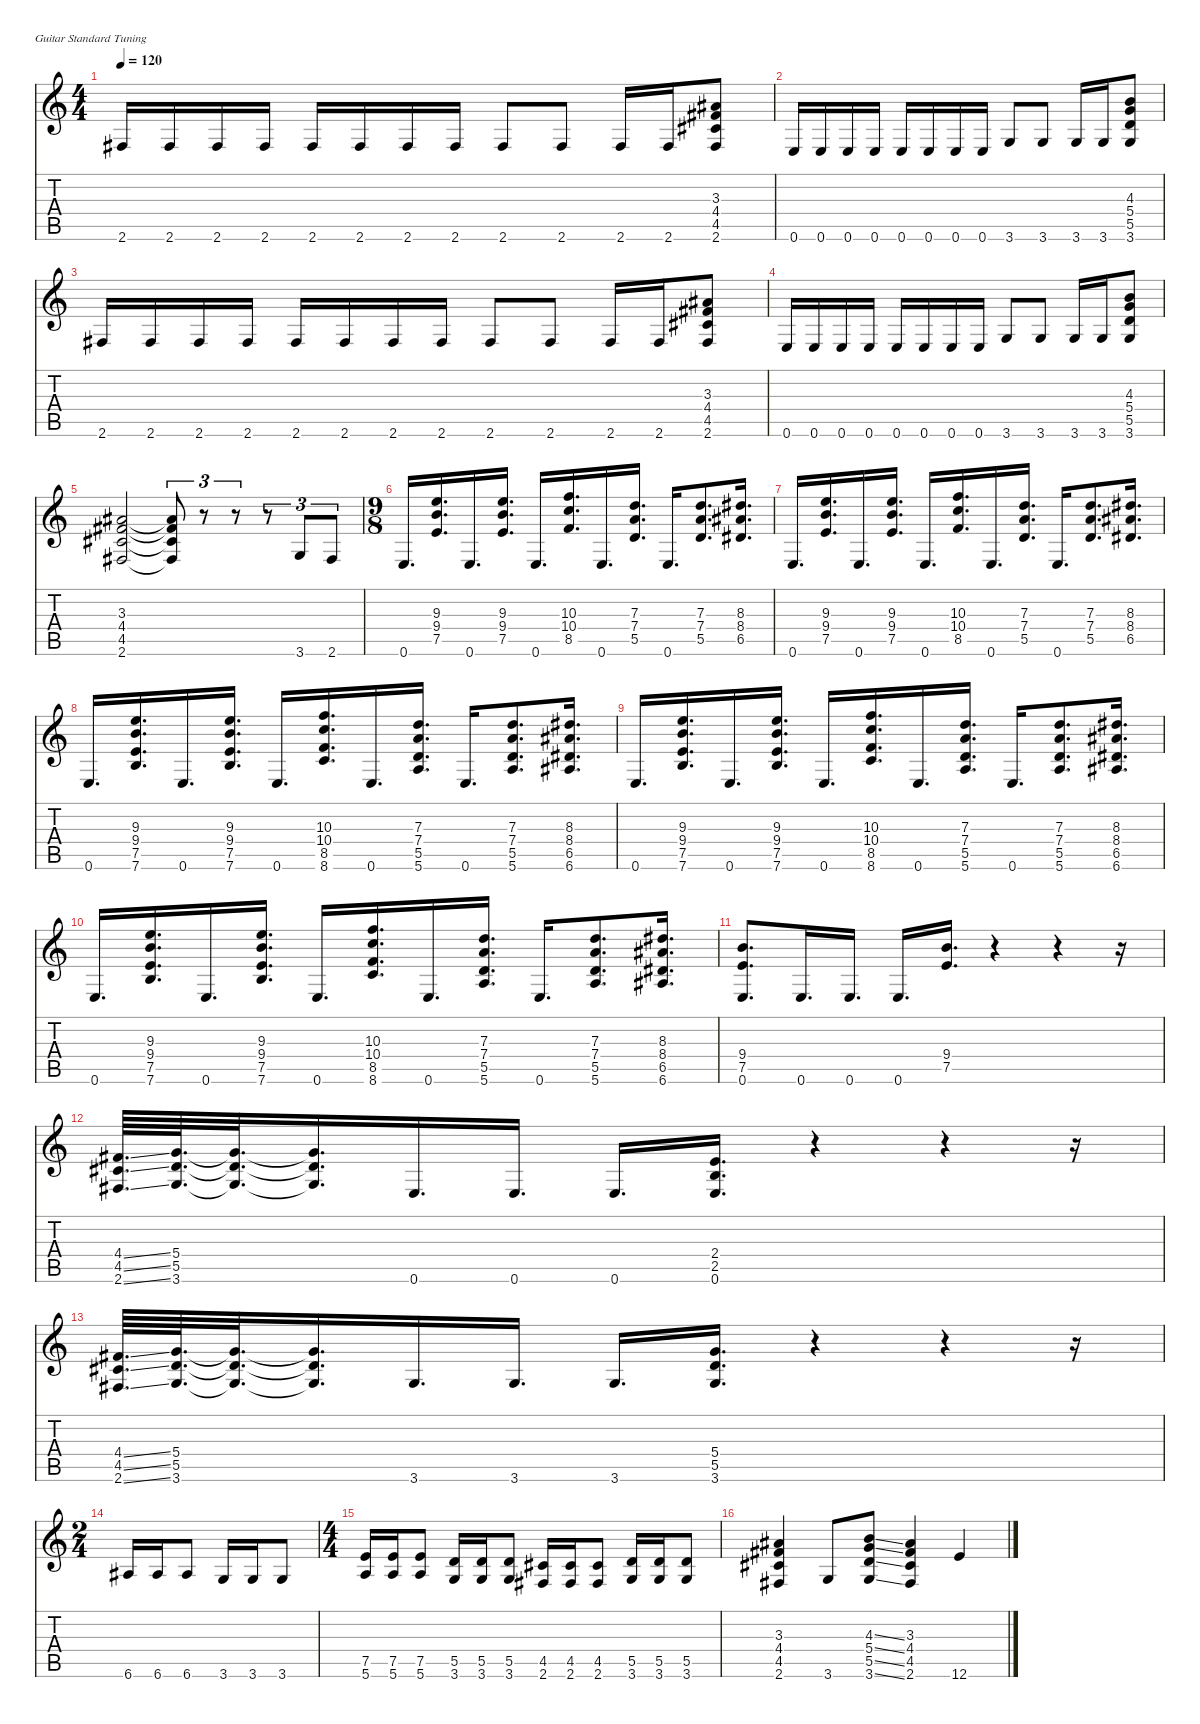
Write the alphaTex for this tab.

\defaultSystemsLayout 4
\hideDynamics
\bracketExtendMode nobrackets
\singleTrackTrackNamePolicy hidden
\multiTrackTrackNamePolicy hidden
\otherSystemsTrackNameOrientation horizontal
\track ("Hammett" "dist.guit.") {instrument distortionguitar}
\staff {score tabs}
\tuning (E4 B3 G3 D3 A2 E2)
\ts (4 4)
\tempo 120
\clef g2
\ks c
2.6{acc #}.16{dy f beam Up} 2.6{acc #}.16{beam Up} 2.6{acc #}.16{beam Up} 2.6{acc #}.16{beam Up} 2.6{acc #}.16{beam Up} 2.6{acc #}.16{beam Up} 2.6{acc #}.16{beam Up} 2.6{acc #}.16{beam Up} 2.6{acc #}.8{beam Up} 2.6{acc #}.8{beam Up} 2.6{acc #}.16{beam Up} 2.6{acc #}.16{beam Up} (3.3{acc #} 4.4{acc #} 4.5{acc #} 2.6{acc #}).8{beam Up} |
0.6.16{beam Up} 0.6.16{beam Up} 0.6.16{beam Up} 0.6.16{beam Up} 0.6.16{beam Up} 0.6.16{beam Up} 0.6.16{beam Up} 0.6.16{beam Up} 3.6.8{beam Up} 3.6.8{beam Up} 3.6.16{beam Up} 3.6.16{beam Up} (4.3 5.4 5.5 3.6).8{beam Up} |
2.6{acc #}.16{beam Up} 2.6{acc #}.16{beam Up} 2.6{acc #}.16{beam Up} 2.6{acc #}.16{beam Up} 2.6{acc #}.16{beam Up} 2.6{acc #}.16{beam Up} 2.6{acc #}.16{beam Up} 2.6{acc #}.16{beam Up} 2.6{acc #}.8{beam Up} 2.6{acc #}.8{beam Up} 2.6{acc #}.16{beam Up} 2.6{acc #}.16{beam Up} (3.3{acc #} 4.4{acc #} 4.5{acc #} 2.6{acc #}).8{beam Up} |
0.6.16{beam Up} 0.6.16{beam Up} 0.6.16{beam Up} 0.6.16{beam Up} 0.6.16{beam Up} 0.6.16{beam Up} 0.6.16{beam Up} 0.6.16{beam Up} 3.6.8{beam Up} 3.6.8{beam Up} 3.6.16{beam Up} 3.6.16{beam Up} (4.3 5.4 5.5 3.6).8{beam Up} |
(3.3{acc #} 4.4{acc #} 4.5{acc #} 2.6{acc #}).2{beam Up} (3.3{t acc #} 4.4{t acc #} 4.5{t acc #} 2.6{t acc #}).8{tu (3 2) beam Up} r.8{tu (3 2) beam Up} r.8{tu (3 2) beam Up} r.8{tu (3 2) beam Up} 3.6.8{tu (3 2) beam Up} 2.6{acc #}.8{tu (3 2) beam Up} |
\ts (9 8)
0.6.16{d beam Up} (9.3 9.4 7.5).16{d beam Up} 0.6.16{d beam Up} (9.3 9.4 7.5).16{d beam Up} 0.6.16{d beam Up} (10.3 10.4 8.5).16{d beam Up} 0.6.16{d beam Up} (7.3 7.4 5.5).16{d beam Up} 0.6.16{d beam Up} (7.3 7.4 5.5).8{d beam Up} (8.3{acc #} 8.4{acc #} 6.5{acc #}).16{d beam Up} |
0.6.16{d beam Up} (9.3 9.4 7.5).16{d beam Up} 0.6.16{d beam Up} (9.3 9.4 7.5).16{d beam Up} 0.6.16{d beam Up} (10.3 10.4 8.5).16{d beam Up} 0.6.16{d beam Up} (7.3 7.4 5.5).16{d beam Up} 0.6.16{d beam Up} (7.3 7.4 5.5).8{d beam Up} (8.3{acc #} 8.4{acc #} 6.5{acc #}).16{d beam Up} |
0.6.16{d beam Up} (9.3 9.4 7.5 7.6).16{d beam Up} 0.6.16{d beam Up} (9.3 9.4 7.5 7.6).16{d beam Up} 0.6.16{d beam Up} (10.3 10.4 8.5 8.6).16{d beam Up} 0.6.16{d beam Up} (7.3 7.4 5.5 5.6).16{d beam Up} 0.6.16{d beam Up} (7.3 7.4 5.5 5.6).8{d beam Up} (8.3{acc #} 8.4{acc #} 6.5{acc #} 6.6{acc #}).16{d beam Up} |
0.6.16{d beam Up} (9.3 9.4 7.5 7.6).16{d beam Up} 0.6.16{d beam Up} (9.3 9.4 7.5 7.6).16{d beam Up} 0.6.16{d beam Up} (10.3 10.4 8.5 8.6).16{d beam Up} 0.6.16{d beam Up} (7.3 7.4 5.5 5.6).16{d beam Up} 0.6.16{d beam Up} (7.3 7.4 5.5 5.6).8{d beam Up} (8.3{acc #} 8.4{acc #} 6.5{acc #} 6.6{acc #}).16{d beam Up} |
0.6.16{d beam Up} (9.3 9.4 7.5 7.6).16{d beam Up} 0.6.16{d beam Up} (9.3 9.4 7.5 7.6).16{d beam Up} 0.6.16{d beam Up} (10.3 10.4 8.5 8.6).16{d beam Up} 0.6.16{d beam Up} (7.3 7.4 5.5 5.6).16{d beam Up} 0.6.16{d beam Up} (7.3 7.4 5.5 5.6).8{d beam Up} (8.3{acc #} 8.4{acc #} 6.5{acc #} 6.6{acc #}).16{d beam Up} |
(9.4 7.5 0.6).8{d beam Up} 0.6.16{d beam Up} 0.6.16{d beam Up} 0.6.16{d beam Up} (9.4 7.5).16{d beam Up} r.4{beam Up} r.4{beam Up} r.16{beam Up} |
(4.4{ss acc #} 4.5{ss acc #} 2.6{ss acc #}).64{d beam Up} (5.4 5.5 3.6).64{d beam Up} (5.4{t} 5.5{t} 3.6{t}).32{d beam Up} (5.4{t} 5.5{t} 3.6{t}).16{d beam Up} 0.6.16{d beam Up} 0.6.16{d beam Up} 0.6.16{d beam Up} (2.4 2.5 0.6).16{d beam Up} r.4{beam Up} r.4{beam Up} r.16{beam Up} |
(4.4{ss acc #} 4.5{ss acc #} 2.6{ss acc #}).64{d beam Up} (5.4 5.5 3.6).64{d beam Up} (5.4{t} 5.5{t} 3.6{t}).32{d beam Up} (5.4{t} 5.5{t} 3.6{t}).16{d beam Up} 3.6.16{d beam Up} 3.6.16{d beam Up} 3.6.16{d beam Up} (5.4 5.5 3.6).16{d beam Up} r.4{beam Up} r.4{beam Up} r.16{beam Up} |
\ts (2 4)
6.6{acc #}.16{beam Up} 6.6{acc #}.16{beam Up} 6.6{acc #}.8{beam Up} 3.6.16{beam Up} 3.6.16{beam Up} 3.6.8{beam Up} |
\ts (4 4)
(7.5 5.6).16{beam Up} (7.5 5.6).16{beam Up} (7.5 5.6).8{beam Up} (5.5 3.6).16{beam Up} (5.5 3.6).16{beam Up} (5.5 3.6).8{beam Up} (4.5{acc #} 2.6{acc #}).16{beam Up} (4.5{acc #} 2.6{acc #}).16{beam Up} (4.5{acc #} 2.6{acc #}).8{beam Up} (5.5 3.6).16{beam Up} (5.5 3.6).16{beam Up} (5.5 3.6).8{beam Up} |
(3.3{acc #} 4.4{acc #} 4.5{acc #} 2.6{acc #}).4{beam Up} 3.6.8{beam Up} (4.3{ss} 5.4{ss} 5.5{ss} 3.6{ss}).8{beam Up} (3.3{acc #} 4.4{acc #} 4.5{acc #} 2.6{acc #}).4{beam Up} 12.6{ss}.4{beam Up}
